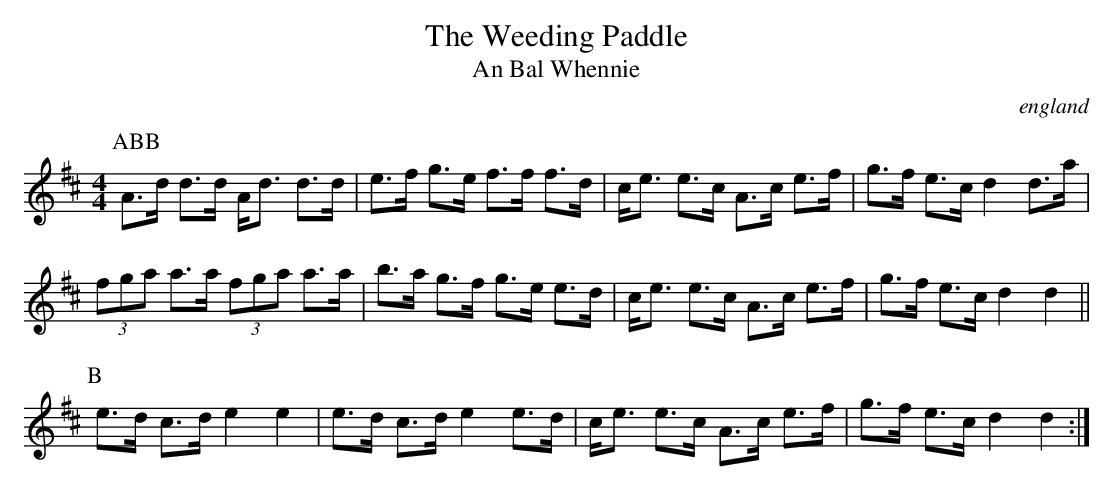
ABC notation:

X:1
T:The Weeding Paddle
T:An Bal Whennie
O:england
M:4/4
K:D
P:ABB
P:A
A>d d>d A<d d>d|e>f g>e f>f f>d|c<e e>c A>c e>f|g>f e>c d2 d>a|
(3fga a>a (3fga a>a|b>a g>f g>e e>d|c<e e>c A>c e>f|g>f e>c d2 d2||
P:B
e>d c>d e2 e2|e>d c>d e2 e>d|c<e e>c A>c e>f|g>f e>c d2 d2:|
